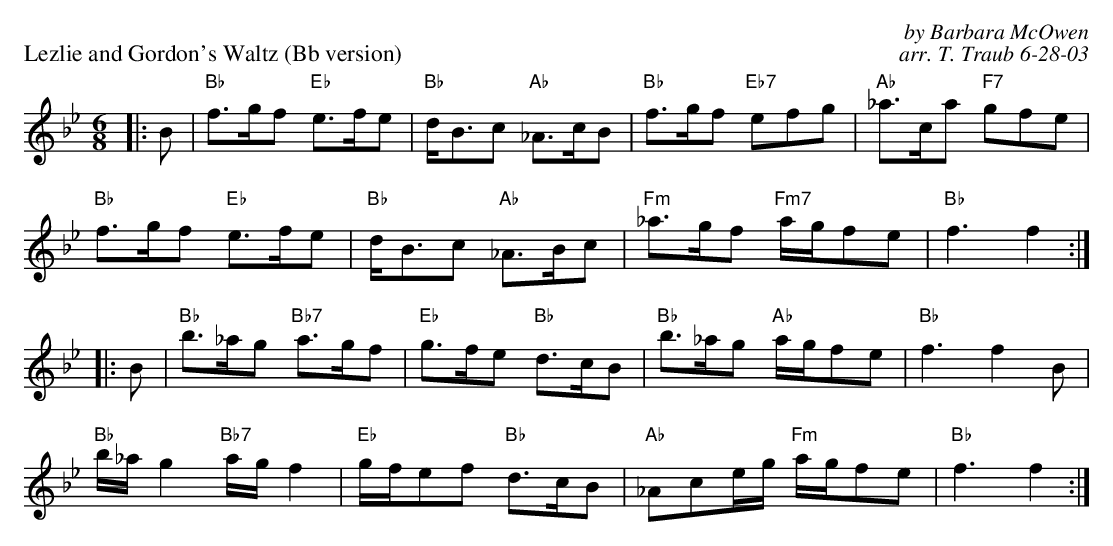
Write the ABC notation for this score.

X:1
P: Lezlie and Gordon's Waltz (Bb version)
C: by Barbara McOwen
C: arr. T. Traub 6-28-03
M: 6/8
K: Bb
L: 1/8
|: B|"Bb"f>gf "Eb"e>fe|"Bb"d<Bc "Ab"_A>cB|"Bb"f>gf "Eb7"efg|"Ab"_a>ca "F7"gfe|
"Bb"f>gf "Eb"e>fe|"Bb"d<Bc "Ab"_A>Bc|"Fm"_a>gf "Fm7"a/2g/2fe|"Bb"f3 f2 :|
|: B|"Bb"b>_ag "Bb7"a>gf|"Eb"g>fe "Bb"d>cB|"Bb"b>_ag "Ab"a/2g/2fe|"Bb"f3 f2 B|
"Bb"b/2_a/2 g2 "Bb7"a/2g/2 f2|"Eb"g/2f/2ef "Bb"d>cB|"Ab"_Ace/2g/2 "Fm"a/2g/2fe|"Bb"f3 f2 :|
